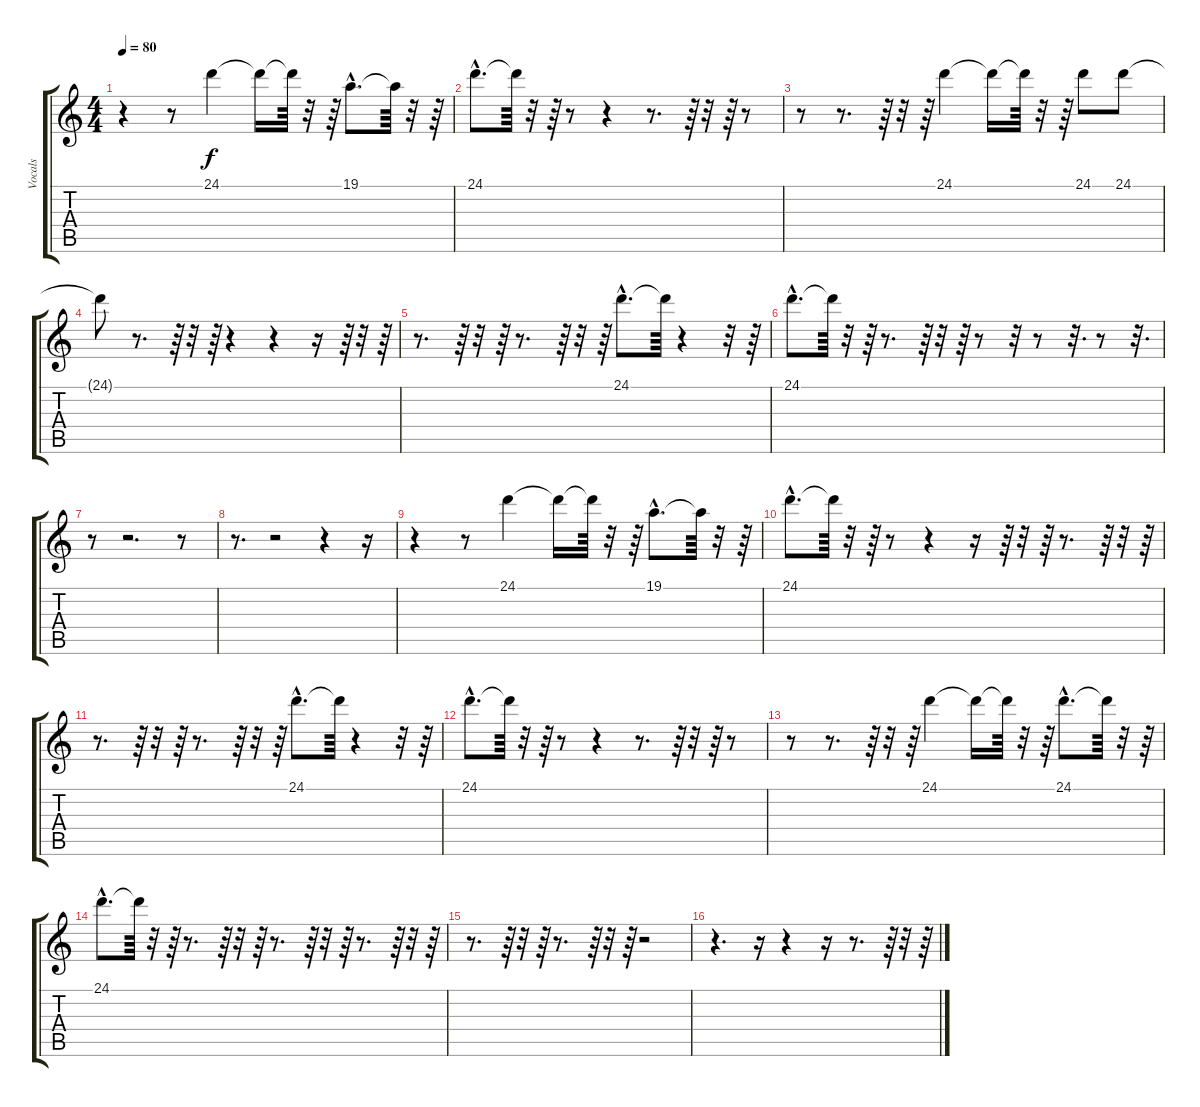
\track ("Vocals" "Vocals") {instrument voiceoohs}
\staff {score tabs}
\tuning (D4 A3 F3 C3 G2 D2) {hide}
\ts (4 4)
\tempo 80
\clef g2
\ks c
r.4{dy f} r.8 24.1.4 24.1{t}.16 24.1{t}.64 r.32 r.64 19.1{hac}.8{d} 19.1{t}.64 r.32 r.64 |
24.1{hac}.8{d} 24.1{t}.64 r.32 r.64 r.8 r.4 r.8{d} r.64 r.32 r.64 r.8 |
r.8 r.8{d} r.64 r.32 r.64 24.1.4 24.1{t}.16 24.1{t}.64 r.32 r.64 24.1.8 24.1.8 |
24.1{t}.8 r.8{d} r.64 r.32 r.64 r.4 r.4 r.16 r.64 r.32 r.64 |
r.8{d} r.64 r.32 r.64 r.8{d} r.64 r.32 r.64 24.1{hac}.8{d} 24.1{t}.64 r.4 r.32 r.64 |
24.1{hac}.8{d} 24.1{t}.64 r.32 r.64 r.8{d} r.64 r.32 r.64 r.8 r.32 r.8 r.32{d} r.8 r.32{d} |
r.8 r.2{d} r.8 |
r.8{d} r.2 r.4 r.16 |
r.4 r.8 24.1.4 24.1{t}.16 24.1{t}.64 r.32 r.64 19.1{hac}.8{d} 19.1{t}.64 r.32 r.64 |
24.1{hac}.8{d} 24.1{t}.64 r.32 r.64 r.8 r.4 r.16 r.64 r.32 r.64 r.8{d} r.64 r.32 r.64 |
r.8{d} r.64 r.32 r.64 r.8{d} r.64 r.32 r.64 24.1{hac}.8{d} 24.1{t}.64 r.4 r.32 r.64 |
24.1{hac}.8{d} 24.1{t}.64 r.32 r.64 r.8 r.4 r.8{d} r.64 r.32 r.64 r.8 |
r.8 r.8{d} r.64 r.32 r.64 24.1.4 24.1{t}.16 24.1{t}.64 r.32 r.64 24.1{hac}.8{d} 24.1{t}.64 r.32 r.64 |
24.1{hac}.8{d} 24.1{t}.64 r.32 r.64 r.8{d} r.64 r.32 r.64 r.8{d} r.64 r.32 r.64 r.8{d} r.64 r.32 r.64 |
r.8{d} r.64 r.32 r.64 r.8{d} r.64 r.32 r.64 r.2 |
r.4{d} r.16 r.4 r.16 r.8{d} r.64 r.32 r.64
